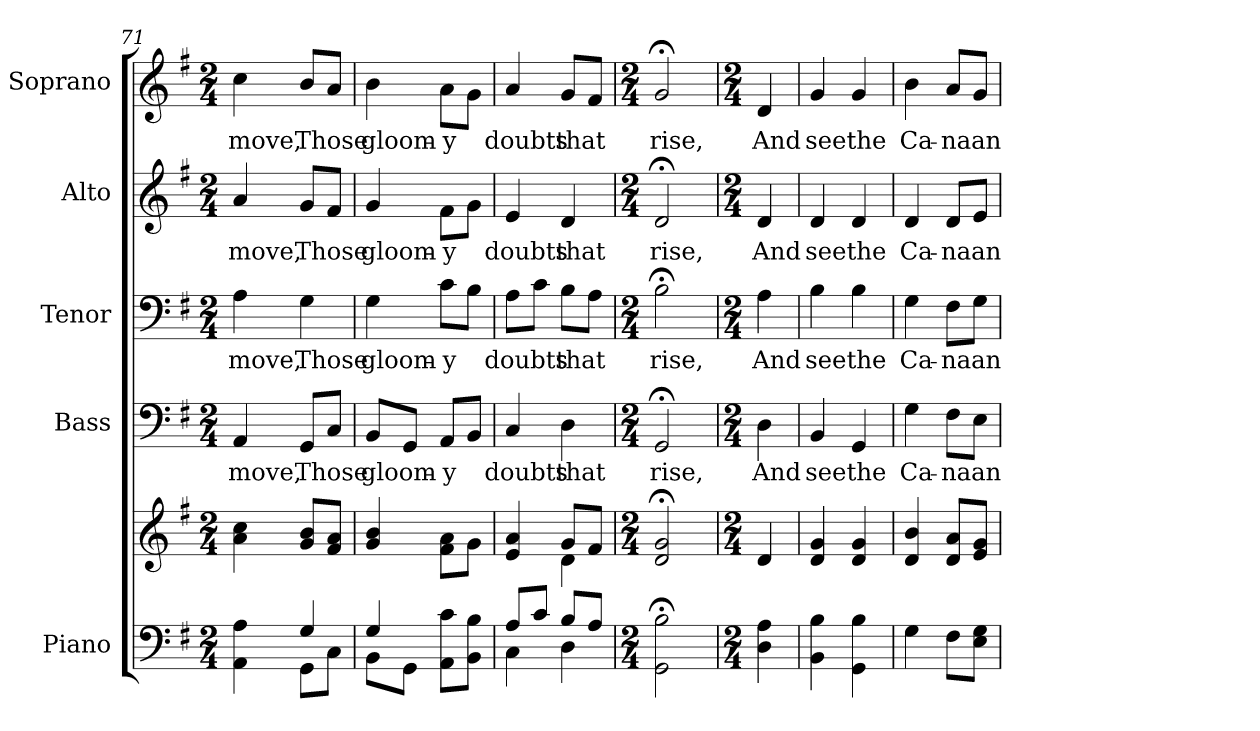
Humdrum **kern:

**kern	**kern	**kern	**text	**kern	**text	**kern	**text	**kern	**text
*part5	*part5	*part4	*part4	*part3	*part3	*part2	*part2	*part1	*part1
*staff6	*staff5	*staff4	*staff4	*staff3	*staff3	*staff2	*staff2	*staff1	*staff1
*I"Piano	*	*I"Bass	*	*I"Tenor	*	*I"Alto	*	*I"Soprano	*
*I'Pno.	*	*I'B.	*	*I'T.	*	*I'A.	*	*I'S.	*
*clefF4	*clefG2	*clefF4	*	*clefF4	*	*clefG2	*	*clefG2	*
*k[f#]	*k[f#]	*k[f#]	*	*k[f#]	*	*k[f#]	*	*k[f#]	*
*G:	*G:	*G:	*	*G:	*	*G:	*	*G:	*
*M2/4	*M2/4	*M2/4	*	*M2/4	*	*M2/4	*	*M2/4	*
=71	=71	=71	=71	=71	=71	=71	=71	=71	=71
*^	*	*	*	*	*	*	*	*	*
!	!	!	!	!LO:LY:b:color=#000000	!	!	!	!	!	!
!	!	!	!	!	!	!LO:LY:b:color=#000000	!	!	!	!
!	!	!	!	!	!	!	!	!LO:LY:b:color=#000000	!	!
!	!	!	!	!	!	!	!	!	!	!LO:LY:b:color=#000000
4AAi\ 4Ai	4ryy	4ai\ 4cci	4AAi/	move,	4Ai\	move,	4ai/	move,	4cci\	move,
!	!	!	!	!LO:LY:b:color=#000000	!	!	!	!	!	!
!	!	!	!	!	!	!LO:LY:b:color=#000000	!	!	!	!
!	!	!	!	!	!	!	!	!LO:LY:b:color=#000000	!	!
!	!	!	!	!	!	!	!	!	!	!LO:LY:b:color=#000000
4Gi/	8GGi\L	8gi/ 8biL	8GGi/L	Those	4Gi\	Those	8gi/L	Those	8bi/L	Those
.	8Ci\J	8f#i/ 8aiJ	8Ci/J	.	.	.	8f#i/J	.	8ai/J	.
!!LO:PB:g=z
=72	=72	=72	=72	=72	=72	=72	=72	=72	=72	=72
!	!	!	!	!LO:LY:b:color=#000000	!	!	!	!	!	!
!	!	!	!	!	!	!LO:LY:b:color=#000000	!	!	!	!
!	!	!	!	!	!	!	!	!LO:LY:b:color=#000000	!	!
!	!	!	!	!	!	!	!	!	!	!LO:LY:b:color=#000000
4Gi/	8BBi\L	4gi/ 4bi	8BBi/L	gloom-	4Gi\	gloom-	4gi/	gloom-	4bi\	gloom-
.	8GGi\J	.	8GGi/J	.	.	.	.	.	.	.
!	!	!	!	!LO:LY:b:color=#000000	!	!	!	!	!	!
!	!	!	!	!	!	!LO:LY:b:color=#000000	!	!	!	!
!	!	!	!	!	!	!	!	!LO:LY:b:color=#000000	!	!
!	!	!	!	!	!	!	!	!	!	!LO:LY:b:color=#000000
8AAi\ 8ciL	4ryy	8f#i\ 8aiL	8AAi/L	-y	8ci\L	-y	8f#i\L	-y	8ai\L	-y
8BBi\ 8BiJ	.	8gi\J	8BBi/J	.	8Bi\J	.	8gi\J	.	8gi\J	.
=73	=73	=73	=73	=73	=73	=73	=73	=73	=73	=73
*	*	*^	*	*	*	*	*	*	*	*
!	!	!	!	!	!LO:LY:b:color=#000000	!	!	!	!	!	!
!	!	!	!	!	!	!	!LO:LY:b:color=#000000	!	!	!	!
!	!	!	!	!	!	!	!	!	!LO:LY:b:color=#000000	!	!
!	!	!	!	!	!	!	!	!	!	!	!LO:LY:b:color=#000000
8Ai/L	4Ci\	4ei/ 4ai	4ryy	4Ci/	doubts	8Ai\L	doubts	4ei/	doubts	4ai/	doubts
8ci/J	.	.	.	.	.	8ci\J	.	.	.	.	.
!	!	!	!	!	!LO:LY:b:color=#000000	!	!	!	!	!	!
!	!	!	!	!	!	!	!LO:LY:b:color=#000000	!	!	!	!
!	!	!	!	!	!	!	!	!	!LO:LY:b:color=#000000	!	!
!	!	!	!	!	!	!	!	!	!	!	!LO:LY:b:color=#000000
8Bi/L	4Di\	8gi/L	4di\	4Di\	that	8Bi\L	that	4di/	that	8gi/L	that
8Ai/J	.	8f#i/J	.	.	.	8Ai\J	.	.	.	8f#i/J	.
*v	*v	*	*	*	*	*	*	*	*	*	*
*	*v	*v	*	*	*	*	*	*	*	*
=74	=74	=74	=74	=74	=74	=74	=74	=74	=74
*M2/4	*M2/4	*M2/4	*	*M2/4	*	*M2/4	*	*M2/4	*
!	!	!	!LO:LY:b:color=#000000	!	!	!	!	!	!
!	!	!	!	!	!LO:LY:b:color=#000000	!	!	!	!
!	!	!	!	!	!	!	!LO:LY:b:color=#000000	!	!
!	!	!	!	!	!	!	!	!	!LO:LY:b:color=#000000
2GGi\; 2Bi;	2di/; 2gi;	2GG;i/	rise,	2B;i\	rise,	2d;i/	rise,	2g;i/	rise,
=75	=75	=75	=75	=75	=75	=75	=75	=75	=75
*M2/4	*M2/4	*M2/4	*	*M2/4	*	*M2/4	*	*M2/4	*
!	!	!	!LO:LY:b:color=#000000	!	!	!	!	!	!
!	!	!	!	!	!LO:LY:b:color=#000000	!	!	!	!
!	!	!	!	!	!	!	!LO:LY:b:color=#000000	!	!
!	!	!	!	!	!	!	!	!	!LO:LY:b:color=#000000
4Di\ 4Ai	4di/	4Di\	And	4Ai\	And	4di/	And	4di/	And
=76	=76	=76	=76	=76	=76	=76	=76	=76	=76
!	!	!	!LO:LY:b:color=#000000	!	!	!	!	!	!
!	!	!	!	!	!LO:LY:b:color=#000000	!	!	!	!
!	!	!	!	!	!	!	!LO:LY:b:color=#000000	!	!
!	!	!	!	!	!	!	!	!	!LO:LY:b:color=#000000
4BBi\ 4Bi	4di/ 4gi	4BBi/	see	4Bi\	see	4di/	see	4gi/	see
!	!	!	!LO:LY:b:color=#000000	!	!	!	!	!	!
!	!	!	!	!	!LO:LY:b:color=#000000	!	!	!	!
!	!	!	!	!	!	!	!LO:LY:b:color=#000000	!	!
!	!	!	!	!	!	!	!	!	!LO:LY:b:color=#000000
4GGi\ 4Bi	4di/ 4gi	4GGi/	the	4Bi\	the	4di/	the	4gi/	the
!!LO:PB:g=z
=77	=77	=77	=77	=77	=77	=77	=77	=77	=77
!	!	!	!LO:LY:b:color=#000000	!	!	!	!	!	!
!	!	!	!	!	!LO:LY:b:color=#000000	!	!	!	!
!	!	!	!	!	!	!	!LO:LY:b:color=#000000	!	!
!	!	!	!	!	!	!	!	!	!LO:LY:b:color=#000000
4Gi\	4di/ 4bi	4Gi\	Ca-	4Gi\	Ca-	4di/	Ca-	4bi\	Ca-
!	!	!	!LO:LY:b:color=#000000	!	!	!	!	!	!
!	!	!	!	!	!LO:LY:b:color=#000000	!	!	!	!
!	!	!	!	!	!	!	!LO:LY:b:color=#000000	!	!
!	!	!	!	!	!	!	!	!	!LO:LY:b:color=#000000
8F#i\L	8di/ 8aiL	8F#i\L	-naan	8F#i\L	-naan	8di/L	-naan	8ai/L	-naan
8Ei\ 8GiJ	8ei/ 8giJ	8Ei\J	.	8Gi\J	.	8ei/J	.	8gi/J	.
=	=	=	=	=	=	=	=	=	=
*-	*-	*-	*-	*-	*-	*-	*-	*-	*-
